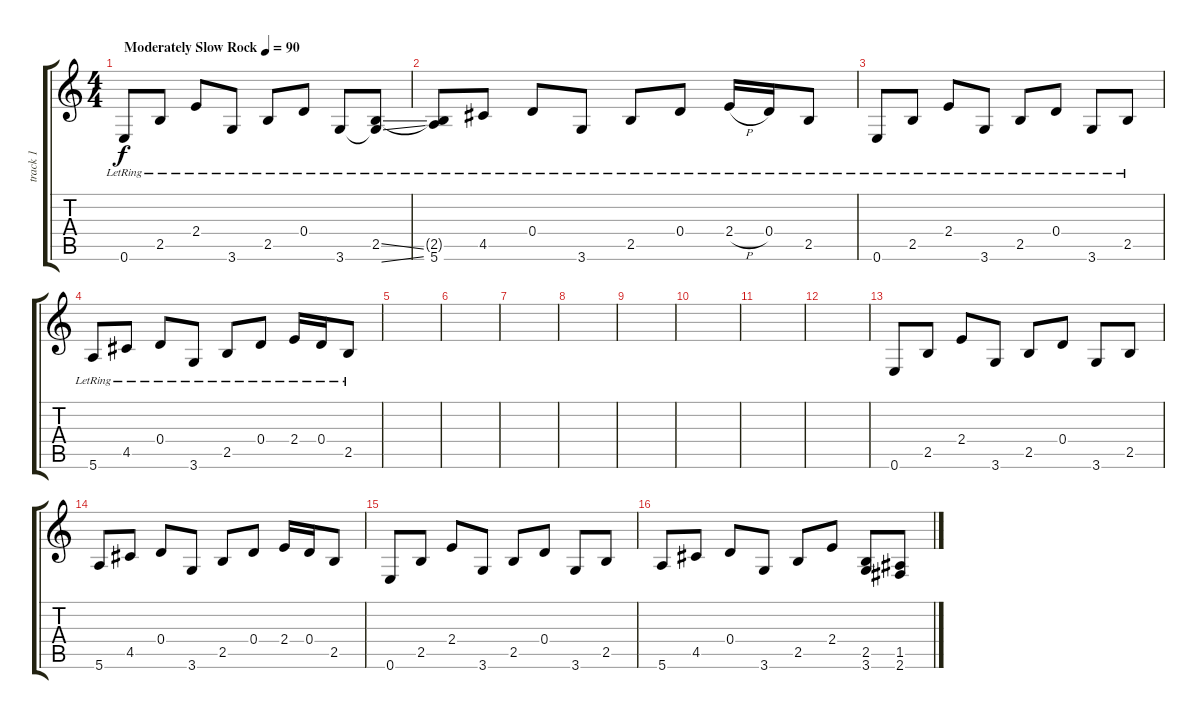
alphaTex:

\track ("track 1" "track 1") {instrument acousticguitarsteel}
\staff {score tabs}
\tuning (E4 B3 G3 D3 A2 E2) {hide}
\ts (4 4)
\tempo (90 "Moderately Slow Rock")
\clef g2
\ks c
0.6{lr}.8{dy f instrument acousticguitarsteel} 2.5{lr}.8 2.4{lr}.8 3.6{lr}.8 2.5{lr}.8 0.4{lr}.8 3.6{lr}.8 (2.5{ss lr} 3.6{ss t}).8 |
(2.5{t} 5.6{lr}).8 4.5{lr}.8 0.4{lr}.8 3.6{lr}.8 2.5{lr}.8 0.4{lr}.8 2.4{h lr}.16 0.4{lr}.16 2.5{lr}.8 |
0.6{lr}.8 2.5{lr}.8 2.4{lr}.8 3.6{lr}.8 2.5{lr}.8 0.4{lr}.8 3.6{lr}.8 2.5{lr}.8 |
5.6{lr}.8 4.5{lr}.8 0.4{lr}.8 3.6{lr}.8 2.5{lr}.8 0.4{lr}.8 2.4{lr}.16 0.4{lr}.16 2.5{lr}.8 |
|
|
|
|
|
|
|
|
0.6.8 2.5.8 2.4.8 3.6.8 2.5.8 0.4.8 3.6.8 2.5.8 |
5.6.8 4.5.8 0.4.8 3.6.8 2.5.8 0.4.8 2.4.16 0.4.16 2.5.8 |
0.6.8 2.5.8 2.4.8 3.6.8 2.5.8 0.4.8 3.6.8 2.5.8 |
5.6.8 4.5.8 0.4.8 3.6.8 2.5.8 2.4.8 (2.5 3.6).8 (1.5 2.6).8
